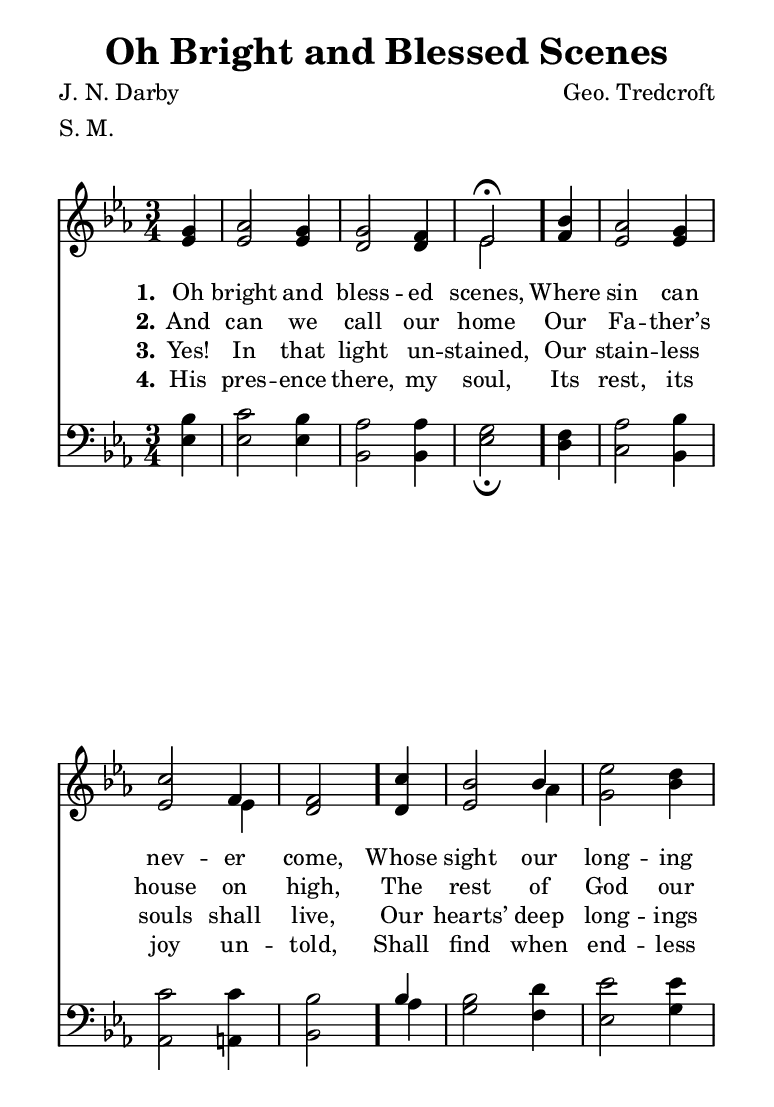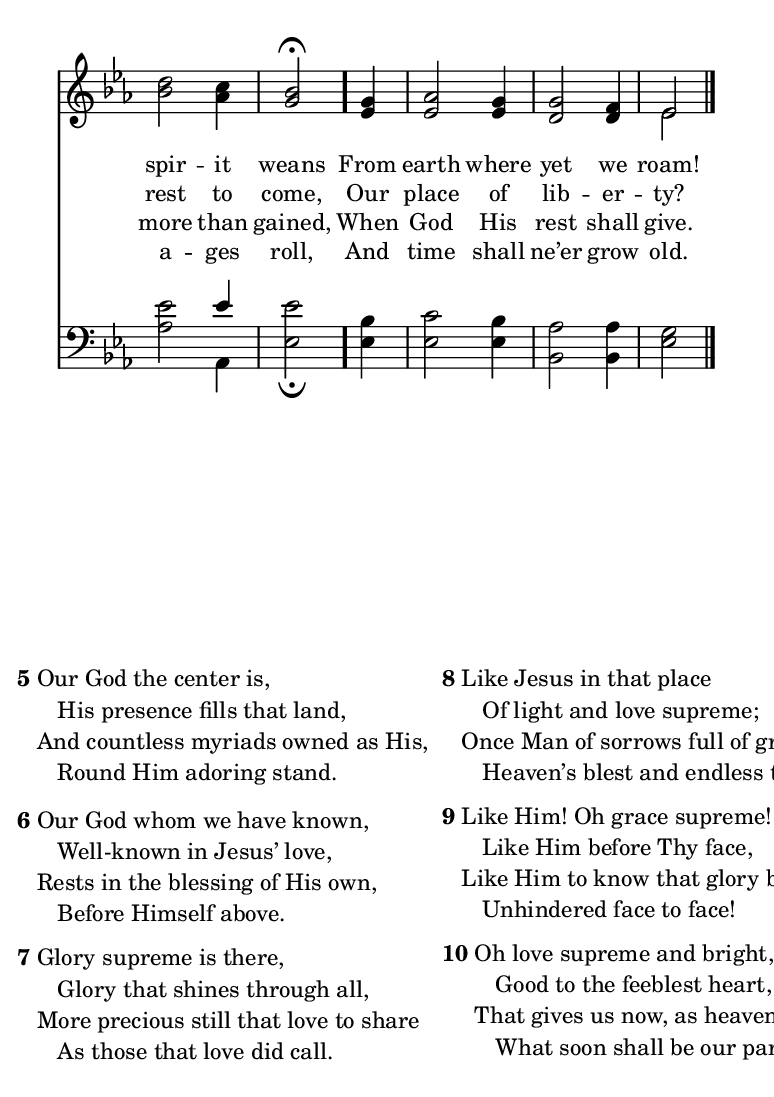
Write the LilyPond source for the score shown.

\include "common/global.ily"
\paper {
  \include "common/paper.ily"
  ragged-last-bottom = ##t
  system-system-spacing.padding = 8
}

\header{
  hymnnumber = "217"
  title = "Oh Bright and Blessed Scenes"
  tunename = "Solyma"
  meter = "S. M."
  poet = "J. N. Darby"
  composer = "Geo. Tredcroft"
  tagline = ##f
}

ta = { \tempo 4=110 }
tb = { \tempo 4=55 }

global = {
  \include "common/overrides.ily"
  \override Staff.TimeSignature.style = #'numbered
  \time 3/4
  \override Score.MetronomeMark.transparent = ##t % hide all fermata changes too
  \ta
  \key ees \major
  \partial 4
  \autoBeamOff
}

notesSoprano = {
\global
\relative c'' {

  g4 | aes2 g4 | g2 f4 | \tb ees2\fermata \ta
  bes'4 | aes2 g4 | c2 f,4 | f2 \eogbreak
  c'4 | bes2 bes4 | ees2 d4 | d2 c4 | \tb bes2\fermata \ta
  g4 | aes2 g4 | g2 f4 | ees2

  \bar "|."

}
}

notesAlto = {
\global
\relative e' {

  ees4 | ees2 ees4 | d2 d4 | ees2
  f4 | ees2 ees4 | ees2 ees4 | d2
  d4 | ees2 aes4 | g2 bes4 | bes2 aes4 | g2
  ees4 | ees2 ees4 | d2 d4 | ees2

}
}

notesTenor = {
\global
\relative a {

  bes4 | c2 bes4 | aes2 aes4 | g2
  f4 | aes2 bes4 | c2 c4 | bes2
  bes4 | bes2 d4 | ees2 ees4 | ees2 ees4 | ees2
  bes4 | c2 bes4 | aes2 aes4 | g2

}
}

notesBass = {
\global
\relative f {

  ees4 | ees2 ees4 | bes2 bes4 | ees2_\fermata
  d4 | c2 bes4 | aes2 a4 | bes2
  aes'4 | g2 f4 | ees2 g4 | aes2 aes,4 | ees'2_\fermata
  ees4 | ees2 ees4 | bes2 bes4 | ees2

}
}

wordsA = \lyricmode {
\set stanza = "1."

Oh bright and bless -- ed scenes, \bar "."
Where sin can nev -- er come, \bar "."
Whose sight our long -- ing spir -- it weans \bar "."
From earth where yet we roam! \bar "."

}

wordsB = \lyricmode {
\set stanza = "2."

And can we call our home
Our Fa -- ther’s house on high,
The rest of God our rest to come,
Our place of lib -- er -- ty?

}

wordsC = \lyricmode {
\set stanza = "3."

Yes! In that light un -- stained,
Our stain -- less souls shall live,
Our hearts’ deep long -- ings more than gained,
When God His rest shall give.

}

wordsD = \lyricmode {
\set stanza = "4."

His pres -- ence there, my soul,
Its rest, its joy un -- told,
Shall find when end -- less a -- ges roll,
And time shall ne’er grow old.

}

wordsE = \markuplist {

\line { Our God the center is, }
\line { { \hspace #2 } His presence fills that land, }
\line { And countless myriads owned as His, }
\line { { \hspace #2 } Round Him adoring stand. }

}

wordsF = \markuplist {

\line { Our God whom we have known, }
\line { { \hspace #2 } Well-known in Jesus’ love, }
\line { Rests in the blessing of His own, }
\line { { \hspace #2 } Before Himself above. }

}

wordsG = \markuplist {

\line { Glory supreme is there, }
\line { { \hspace #2 } Glory that shines through all, }
\line { More precious still that love to share }
\line { { \hspace #2 } As those that love did call. }

}

wordsH = \markuplist {

\line { Like Jesus in that place }
\line { { \hspace #2 } Of light and love supreme; }
\line { Once Man of sorrows full of grace, } % XXX blue book has small `s` in `sorrows`
\line { { \hspace #2 } Heaven’s blest and endless theme. }

}

wordsI = \markuplist {

\line { Like Him! Oh grace supreme! }
\line { { \hspace #2 } Like Him before Thy face, }
\line { Like Him to know that glory beam }
\line { { \hspace #2 } Unhindered face to face! }

}

wordsJ = \markuplist {

\line { Oh love supreme and bright, }
\line { { \hspace #2 } Good to the feeblest heart, }
\line { That gives us now, as heavenly light, }
\line { { \hspace #2 } What soon shall be our part. }

}

\score {
  \context ChoirStaff <<
    \context Staff = upper <<
      \set Staff.autoBeaming = ##f
      \set ChoirStaff.systemStartDelimiter = #'SystemStartBar
      \set ChoirStaff.printPartCombineTexts = ##f
      \partcombine #'(2 . 9) \notesSoprano \notesAlto
      \context NullVoice = sopranos { \voiceOne << \notesSoprano >> }
      \context Lyrics = one   \lyricsto sopranos \wordsA
      \context Lyrics = two   \lyricsto sopranos \wordsB
      \context Lyrics = three \lyricsto sopranos \wordsC
      \context Lyrics = four  \lyricsto sopranos \wordsD
    >>
    \context Staff = men <<
      \set Staff.autoBeaming = ##f
      \clef bass
      \set ChoirStaff.printPartCombineTexts = ##f
      \partcombine #'(2 . 9) \notesTenor \notesBass
    >>
  >>
  \layout {
    \include "common/layout.ily"
  }
  \midi{
    \include "common/midi.ily"
  }
}

\noPageBreak

\markup { \fill-line {
  \hspace #0.1
  \column {
  \line{ \bold 5 \column { \wordsE } } \combine \null \vspace #0.4
  \line{ \bold 6 \column { \wordsF } } \combine \null \vspace #0.4
  \line{ \bold 7 \column { \wordsG } }
  }
  \hspace #0.1
  \column {
  \line{ \bold 8 \column { \wordsH } } \combine \null \vspace #0.4
  \line{ \bold 9 \column { \wordsI } } \combine \null \vspace #0.4
  \line{ \bold 10 \column { \wordsJ } }
  }
  \hspace #0.1
} }

\version "2.19.49"  % necessary for upgrading to future LilyPond versions.

% vi:set et ts=2 sw=2 ai nocindent syntax=lilypond:
